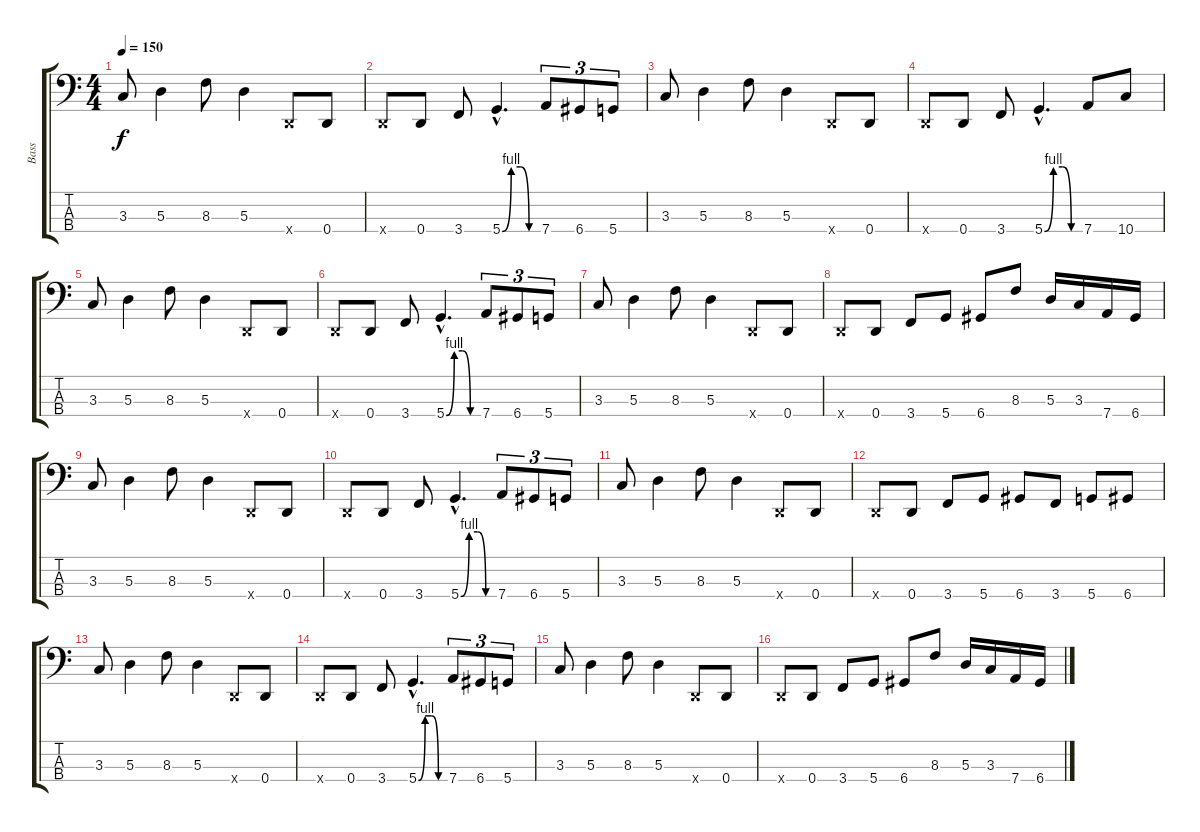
\track ("Bass" "Bass") {instrument electricbasspick}
\staff {score tabs}
\tuning (G2 D2 A1 D1) {hide}
\ts (4 4)
\tempo 150
\clef f4
\ks c
3.3.8{dy f} 5.3.4 8.3.8 5.3.4 0.4{x}.8 0.4.8 |
0.4{x}.8 0.4.8 3.4.8 5.4{be (custom 0 0 15 4 30 4 45 0 60 0) hac}.4{d} 7.4.8{tu (3 2)} 6.4.8{tu (3 2)} 5.4.8{tu (3 2)} |
3.3.8 5.3.4 8.3.8 5.3.4 0.4{x}.8 0.4.8 |
0.4{x}.8 0.4.8 3.4.8 5.4{be (custom 0 0 15 4 30 4 45 0 60 0) hac}.4{d} 7.4.8 10.4.8 |
3.3.8 5.3.4 8.3.8 5.3.4 0.4{x}.8 0.4.8 |
0.4{x}.8 0.4.8 3.4.8 5.4{be (custom 0 0 15 4 30 4 45 0 60 0) hac}.4{d} 7.4.8{tu (3 2)} 6.4.8{tu (3 2)} 5.4.8{tu (3 2)} |
3.3.8 5.3.4 8.3.8 5.3.4 0.4{x}.8 0.4.8 |
0.4{x}.8 0.4.8 3.4.8 5.4.8 6.4.8 8.3.8 5.3.16 3.3.16 7.4.16 6.4.16 |
3.3.8 5.3.4 8.3.8 5.3.4 0.4{x}.8 0.4.8 |
0.4{x}.8 0.4.8 3.4.8 5.4{be (custom 0 0 15 4 30 4 45 0 60 0) hac}.4{d} 7.4.8{tu (3 2)} 6.4.8{tu (3 2)} 5.4.8{tu (3 2)} |
3.3.8 5.3.4 8.3.8 5.3.4 0.4{x}.8 0.4.8 |
0.4{x}.8 0.4.8 3.4.8 5.4.8 6.4.8 3.4.8 5.4.8 6.4.8 |
3.3.8 5.3.4 8.3.8 5.3.4 0.4{x}.8 0.4.8 |
0.4{x}.8 0.4.8 3.4.8 5.4{be (custom 0 0 15 4 30 4 45 0 60 0) hac}.4{d} 7.4.8{tu (3 2)} 6.4.8{tu (3 2)} 5.4.8{tu (3 2)} |
3.3.8 5.3.4 8.3.8 5.3.4 0.4{x}.8 0.4.8 |
0.4{x}.8 0.4.8 3.4.8 5.4.8 6.4.8 8.3.8 5.3.16 3.3.16 7.4.16 6.4.16
